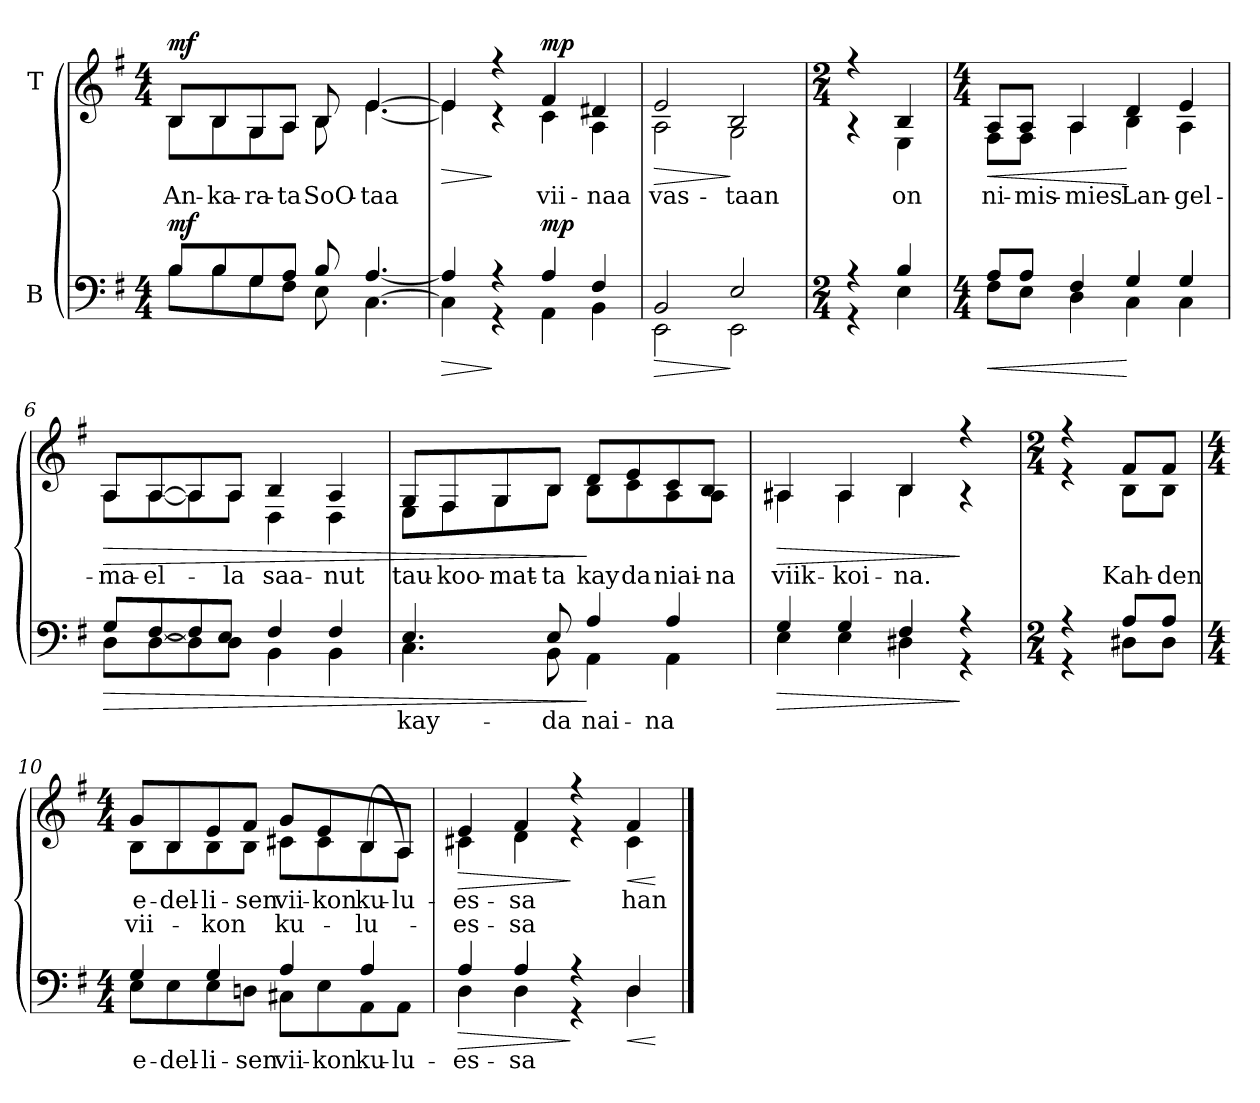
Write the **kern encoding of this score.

**kern	**text	**dynam	**kern	**text	**text	**dynam
*part2	*part2	*part2	*part1	*part1	*part1	*part1
*staff2	*staff2	*staff2	*staff1	*staff1	*staff1	*staff1
*I"B	*	*	*I"T	*	*	*
*clefF4	*	*	*clefG2	*	*	*
*k[f#]	*	*	*k[f#]	*	*	*
*G:	*	*	*G:	*	*	*
*M4/4	*	*	*M4/4	*	*	*
*MM85	*	*	*MM85	*	*	*
=1	=1	=1	=1	=1	=1	=1
*^	*	*	*	*	*	*
!	!	!	!LO:DY:b	!	!LO:LY:b	!	!LO:DY:a
*	*	*	*	*^	*	*	*
8B\L	8B/L	.	mf	8B\L	8B/L	An-	.	mf
!	!	!	!	!	!	!LO:LY:b	!	!
8B\	8B/	.	.	8B\	8B/	-ka-	.	.
!	!	!	!	!	!	!LO:LY:b	!	!
8G\	8G/	.	.	8G\	8G/	-ra-	.	.
!	!	!	!	!	!	!LO:LY:b	!	!
8F#\J	8A/J	.	.	8A\J	8A/J	-ta	.	.
!	!	!	!	!	!	!LO:LY:b	!	!
8E\	8B/	.	.	8B\	8B/	SoO-	.	.
!	!	!	!	!	!	!LO:LY:b	!	!
[4.C\	[4.A/	.	.	[4.e\	[4.e/	-taa	.	.
=2	=2	=2	=2	=2	=2	=2	=2	=2
!	!	!	!LO:HP:b	!	!	!	!	!LO:HP:b
4C\]	4A/]	.	>	4e\]	4e/]	.	.	>
4r	4r	.	]	4r	4r	.	.	]
!	!	!	!LO:DY:b	!	!	!LO:LY:b	!	!LO:DY:a
4AA\	4A/	.	mp	4c\	4f#/	vii-	.	mp
!	!	!	!	!	!	!LO:LY:b	!	!
4BB\	4F#/	.	.	4A\	4d#X/	-naa	.	.
=3	=3	=3	=3	=3	=3	=3	=3	=3
!	!	!	!LO:HP:b	!	!	!LO:LY:b	!	!LO:HP:b
2EE\	2BB/	.	>	2A\	2e/	vas-	.	>
!	!	!	!	!	!	!LO:LY:b	!	!
2EE\	2E/	.	]	2G\	2B/	-taan	.	]
=4	=4	=4	=4	=4	=4	=4	=4	=4
*M2/4	*	*	*	*M2/4	*	*	*	*
4r	4r	.	.	4r	4r	.	.	.
!	!	!	!	!	!	!LO:LY:b	!	!
4E\	4B/	.	.	4E\	4B/	on	.	.
=5	=5	=5	=5	=5	=5	=5	=5	=5
*M4/4	*	*	*	*M4/4	*	*	*	*
!	!	!	!LO:HP:b	!	!	!LO:LY:b	!	!LO:HP:b
8F#\L	8A/L	.	<	8F#\L	8A/L	ni-	.	<
!	!	!	!	!	!	!LO:LY:b	!	!
8E\J	8A/J	.	.	8F#\J	8A/J	-mis-	.	.
!	!	!	!	!	!	!LO:LY:b	!	!
4D\	4F#/	.	.	4A\	4A/	mies	.	.
!	!	!	!	!	!	!LO:LY:b	!	!
4C\	4G/	.	[	4B\	4d/	Lan-	.	[
!	!	!	!	!	!	!LO:LY:b	!	!
4C\	4G/	.	.	4A\	4e/	-gel-	.	.
=6	=6	=6	=6	=6	=6	=6	=6	=6
!	!	!	!LO:HP:b	!	!	!LO:LY:b	!	!LO:HP:b
8D\L	8G/L	.	>	8A\L	8A/L	ma-	.	>
!	!	!	!	!	!	!LO:LY:b	!	!
[8D\	[8F#/	.	.	[8A\	[8A/	-el-	.	.
8D\]	8F#/]	.	.	8A\]	8A/]	.	.	.
!	!	!	!	!	!	!LO:LY:b	!	!
8D\J	8E/J	.	.	8A\J	8A/J	la	.	.
!	!	!	!	!	!	!LO:LY:b	!	!
4BB\	4F#/	.	.	4D\	4B/	saa-	.	.
!	!	!	!	!	!	!LO:LY:b	!	!
4BB\	4F#/	.	.	4D\	4A/	-nut	.	.
=7	=7	=7	=7	=7	=7	=7	=7	=7
!	!	!LO:LY:b	!	!	!	!LO:LY:b	!	!
4.C\	4.E/	kay-	.	8E\L	8G/L	tau-	.	.
!	!	!	!	!	!	!LO:LY:b	!	!
.	.	.	.	8F#\	8F#/	koo-	.	.
!	!	!	!	!	!	!LO:LY:b	!	!
.	.	.	.	8G\	8G/	-mat-	.	.
!	!	!LO:LY:b	!	!	!	!LO:LY:b	!	!
8BB\	8E/	-da	.	8B\J	8B/J	-ta	.	.
!	!	!LO:LY:b	!	!	!	!LO:LY:b	!	!
4AA\	4A/	nai-	]	8B\L	8d/L	kay	.	]
!	!	!	!	!	!	!LO:LY:b	!	!
.	.	.	.	8c\	8e/	da	.	.
!	!	!LO:LY:b	!	!	!	!LO:LY:b	!	!
4AA\	4A/	-na	.	8A\	8c/	niai-	.	.
!	!	!	!	!	!	!LO:LY:b	!	!
.	.	.	.	8A\J	8B/J	-na	.	.
=8	=8	=8	=8	=8	=8	=8	=8	=8
!	!	!	!LO:HP:b	!	!	!LO:LY:b	!	!LO:HP:b
4E\	4G/	.	>	4A#X\	4A#/	viik-	.	>
!	!	!	!	!	!	!LO:LY:b	!	!
4E\	4G/	.	.	4A#\	4A#/	-koi-	.	.
!	!	!	!	!	!	!LO:LY:b	!	!
4D#X\	4F#/	.	.	4B\	4B/	-na.	.	.
4r	4r	.	]	4r	4r	.	.	]
=9	=9	=9	=9	=9	=9	=9	=9	=9
*M2/4	*	*	*	*M2/4	*	*	*	*
4r	4r	.	.	4r	4r	.	.	.
!	!	!	!	!	!	!LO:LY:b	!	!
8D#X\L	8A/L	.	.	8B\L	8f#/L	Kah-	.	.
!	!	!	!	!	!	!LO:LY:b	!	!
8D#\J	8A/J	.	.	8B\J	8f#/J	-den	.	.
=10	=10	=10	=10	=10	=10	=10	=10	=10
*M4/4	*	*	*	*M4/4	*	*	*	*
!	!	!LO:LY:b	!	!	!	!LO:LY:b	!LO:LY:b	!
8E\L	4G/	e-	.	8B\L	8g/L	e-	vii-	.
!	!	!LO:LY:b	!	!	!	!LO:LY:b	!	!
8E\	.	del-	.	8B\	8B/	del-	.	.
!	!	!LO:LY:b	!	!	!	!LO:LY:b	!LO:LY:b	!
8E\	4G/	-li-	.	8B\	8e/	li-	kon	.
!	!	!LO:LY:b	!	!	!	!LO:LY:b	!	!
8Dn\J	.	sen	.	8B\J	8f#/J	-sen	.	.
!	!	!LO:LY:b	!	!	!	!LO:LY:b	!LO:LY:b	!
8C#X\L	4A/	-vii-	.	8c#X\L	8g/L	vii-	ku-	.
!	!	!LO:LY:b	!	!	!	!LO:LY:b	!	!
8E\	.	kon	.	8c#\	8e/	-kon	.	.
!	!	!LO:LY:b	!	!	!	!LO:LY:b	!LO:LY:b	!
8AA\	4A/	-ku-	.	(<8B\	8B/	ku-	lu-	.
!	!	!LO:LY:b	!	!	!	!LO:LY:b	!	!
8AA\J	.	lu-	.	8A\J)	8A/J	-lu-	.	.
=11	=11	=11	=11	=11	=11	=11	=11	=11
!	!	!LO:LY:b	!LO:HP:b	!	!	!LO:LY:b	!LO:LY:b	!LO:HP:b
4D\	4A/	-es-	>	4c#X\	4e/	es-	es-	>
!	!	!LO:LY:b	!	!	!	!LO:LY:b	!LO:LY:b	!
4D\	4A/	-sa	.	4d\	4f#/	-sa	-sa	.
4r	4r	.	]	4r	4r	.	.	]
!	!	!	!LO:HP:b	!	!	!LO:LY:b	!	!LO:HP:b
4D\	4D/	.	<	4c#\	4f#/	han	.	<
*v	*v	*	*	*	*	*	*	*
*	*	*	*v	*v	*	*	*
.	.	[	.	.	.	[
==	==	==	==	==	==	==
*-	*-	*-	*-	*-	*-	*-
